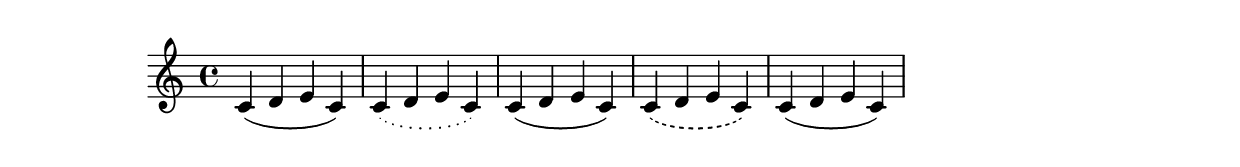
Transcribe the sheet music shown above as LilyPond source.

%% Do not edit this file; it is auto-generated from LSR http://lsr.dsi.unimi.it
%% This file is in the public domain.
\version "2.11.38"

\header {
  lsrtags = "expressive-marks, editorial-annotations"

  texidoc = "
The appearance of slurs may be changed from solid to dotted or dashed. 

"
  doctitle = "Changing the appearance of a slur from solid to dotted or dashed"
} % begin verbatim
\relative c' {
  c( d e  c) |
  \slurDotted
  c( d e  c) |
  \slurSolid
  c( d e  c) |
  \slurDashed
  c( d e  c) |
  \slurSolid
  c( d e  c) |
}

